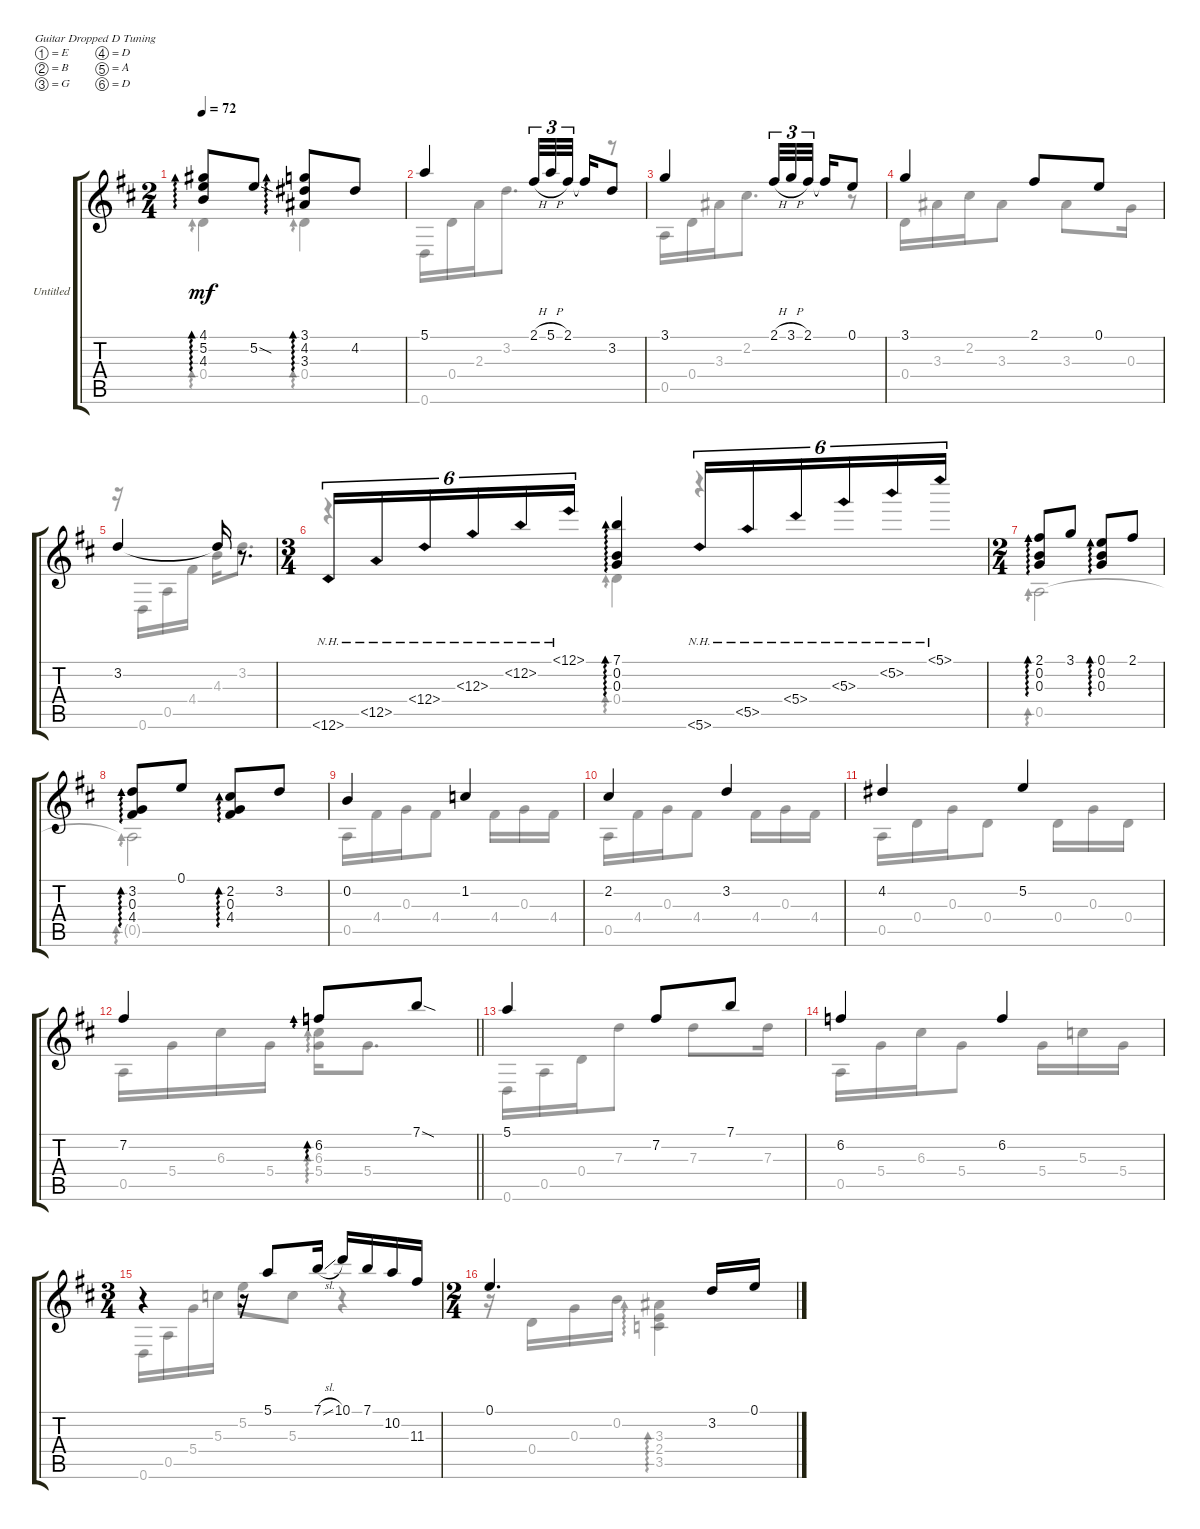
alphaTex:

\bracketExtendMode groupsimilarinstruments
\firstSystemTrackNameOrientation horizontal
\otherSystemsTrackNameOrientation horizontal
\track ("Untitled" "Untitled") {instrument acousticguitarnylon}
\staff {score tabs}
\tuning (E4 B3 G3 D3 A2 D2)
\voice
\ts (2 4)
\tempo 72
\clef g2
\ks d
(4.1 5.2 4.3).8{ad 0 dy mf} 5.2{sod}.8 (3.1 4.2 3.3).8{ad 0} 4.2.8 |
5.1.4 2.1{h}.32{tu (3 2)} 5.1{h}.32{tu (3 2)} 2.1.32{tu (3 2)} 2.1{t}.16 3.2.8 |
3.1.4 2.1{h}.32{tu (3 2)} 3.1{h}.32{tu (3 2)} 2.1.32{tu (3 2)} 2.1{t}.16 0.1.8 |
3.1.4 2.1.8 0.1.8 |
3.2.4 3.2{t}.16 r.8{d} |
\ts (3 4)
12.6{nh}.16{tu (6 4)} 12.5{nh}.16{tu (6 4)} 12.4{nh}.16{tu (6 4)} 12.3{nh}.16{tu (6 4)} 12.2{nh}.16{tu (6 4)} 12.1{nh}.16{tu (6 4)} (7.1 0.2 0.3).4{ad 0} 5.6{nh}.16{tu (6 4)} 5.5{nh}.16{tu (6 4)} 5.4{nh}.16{tu (6 4)} 5.3{nh}.16{tu (6 4)} 5.2{nh}.16{tu (6 4)} 5.1{nh}.16{tu (6 4)} |
\ts (2 4)
(2.1 0.2 0.3).8{ad 0} 3.1.8 (0.1 0.2 0.3).8{ad 0} 2.1.8 |
(3.2 0.3 4.4).8{ad 0} 0.1.8 (2.2 0.3 4.4).8{ad 0} 3.2.8 |
0.2.4 1.2.4 |
2.2.4 3.2.4 |
4.2.4 5.2.4 |
\barLineRight lightlight
7.2.4 6.2.8{ad 0} 7.1{sod}.8 |
5.1.4 7.2.8 7.1.8 |
6.2.4 6.2.4 |
\ts (3 4)
r.4 r.16 5.1.8 7.1{sl}.16 10.1.16 7.1.16 10.2.16 11.3.16 |
\ts (2 4)
0.1.4{d} 3.2.16 0.1.16
\voice
\clef g2
\ottava regular
\simile none
\ks d
0.4.4{ad 0 dy mf} 0.4.4{ad 0} |
0.6.16 0.4.16 2.3.16 3.2.8{d} r.8 |
0.5.16 0.4.16 3.3.16 2.2.8{d} r.8 |
0.4.16 3.3.16 2.2.16 3.3.8 3.3.8 0.3.16 |
r.16 0.6.16 0.5.16 4.4.16 4.3.16 3.2.8{d} |
r.4 0.4.4{ad 0} r.4 |
0.5.2{ad 0} |
0.5{t}.2{ad 0} |
0.5.16 4.4.16 0.3.16 4.4.8 4.4.16 0.3.16 4.4.16 |
0.5.16 4.4.16 0.3.16 4.4.8 4.4.16 0.3.16 4.4.16 |
0.5.16 0.4.16 0.3.16 0.4.8 0.4.16 0.3.16 0.4.16 |
\barLineRight lightlight
0.5.16 5.4.16 6.3.16 5.4.16 (6.3 5.4).16{ad 0} 5.4.8{d} |
0.6.16 0.5.16 0.4.16 7.3.8 7.3.8 7.3.16 |
0.5.16 5.4.16 6.3.16 5.4.8 5.4.16 5.3.16 5.4.16 |
0.6.16 0.5.16 5.4.16 5.3.16 5.2.8 5.3.8 r.4 |
r.16 0.4.16 0.3.16 0.2.16 (3.3 2.4 3.5).4{ad 0}
